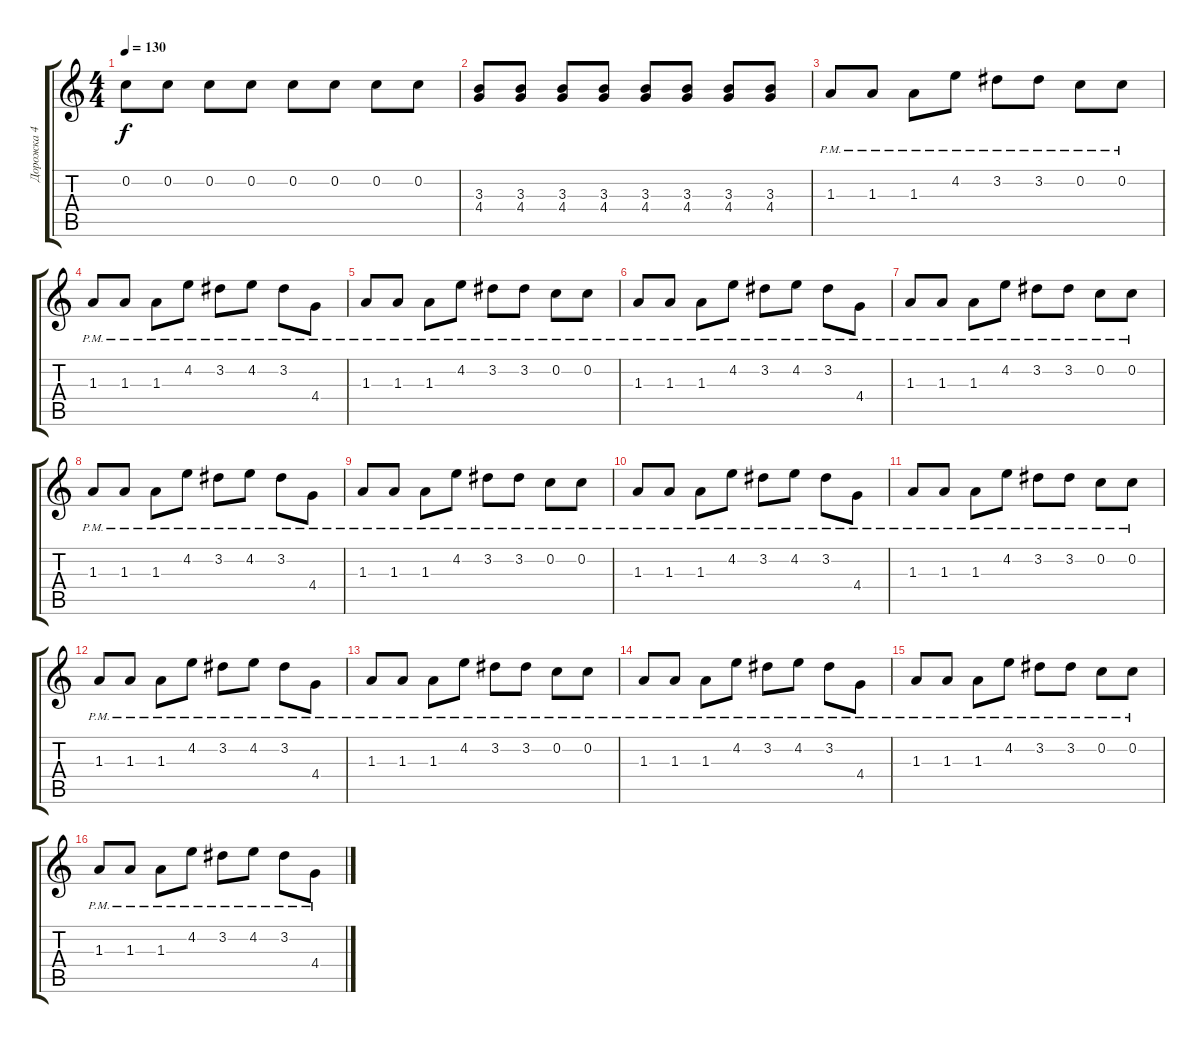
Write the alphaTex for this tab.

\track ("Дорожка 4" "Дорожка 4") {instrument distortionguitar}
\staff {score tabs}
\tuning (F4 C4 Ab3 Eb3 Bb2 F2) {hide}
\ts (4 4)
\tempo 130
\clef g2
\ks c
0.2.8{dy f} 0.2.8 0.2.8 0.2.8 0.2.8 0.2.8 0.2.8 0.2.8 |
(3.3 4.4).8 (3.3 4.4).8 (3.3 4.4).8 (3.3 4.4).8 (3.3 4.4).8 (3.3 4.4).8 (3.3 4.4).8 (3.3 4.4).8 |
1.3{pm}.8 1.3{pm}.8 1.3{pm}.8 4.2{pm}.8 3.2{pm}.8 3.2{pm}.8 0.2{pm}.8 0.2{pm}.8 |
1.3{pm}.8 1.3{pm}.8 1.3{pm}.8 4.2{pm}.8 3.2{pm}.8 4.2{pm}.8 3.2{pm}.8 4.4{pm}.8 |
1.3{pm}.8 1.3{pm}.8 1.3{pm}.8 4.2{pm}.8 3.2{pm}.8 3.2{pm}.8 0.2{pm}.8 0.2{pm}.8 |
1.3{pm}.8 1.3{pm}.8 1.3{pm}.8 4.2{pm}.8 3.2{pm}.8 4.2{pm}.8 3.2{pm}.8 4.4{pm}.8 |
1.3{pm}.8 1.3{pm}.8 1.3{pm}.8 4.2{pm}.8 3.2{pm}.8 3.2{pm}.8 0.2{pm}.8 0.2{pm}.8 |
1.3{pm}.8 1.3{pm}.8 1.3{pm}.8 4.2{pm}.8 3.2{pm}.8 4.2{pm}.8 3.2{pm}.8 4.4{pm}.8 |
1.3{pm}.8 1.3{pm}.8 1.3{pm}.8 4.2{pm}.8 3.2{pm}.8 3.2{pm}.8 0.2{pm}.8 0.2{pm}.8 |
1.3{pm}.8 1.3{pm}.8 1.3{pm}.8 4.2{pm}.8 3.2{pm}.8 4.2{pm}.8 3.2{pm}.8 4.4{pm}.8 |
1.3{pm}.8 1.3{pm}.8 1.3{pm}.8 4.2{pm}.8 3.2{pm}.8 3.2{pm}.8 0.2{pm}.8 0.2{pm}.8 |
1.3{pm}.8 1.3{pm}.8 1.3{pm}.8 4.2{pm}.8 3.2{pm}.8 4.2{pm}.8 3.2{pm}.8 4.4{pm}.8 |
1.3{pm}.8 1.3{pm}.8 1.3{pm}.8 4.2{pm}.8 3.2{pm}.8 3.2{pm}.8 0.2{pm}.8 0.2{pm}.8 |
1.3{pm}.8 1.3{pm}.8 1.3{pm}.8 4.2{pm}.8 3.2{pm}.8 4.2{pm}.8 3.2{pm}.8 4.4{pm}.8 |
1.3{pm}.8 1.3{pm}.8 1.3{pm}.8 4.2{pm}.8 3.2{pm}.8 3.2{pm}.8 0.2{pm}.8 0.2{pm}.8 |
1.3{pm}.8 1.3{pm}.8 1.3{pm}.8 4.2{pm}.8 3.2{pm}.8 4.2{pm}.8 3.2{pm}.8 4.4{pm}.8
